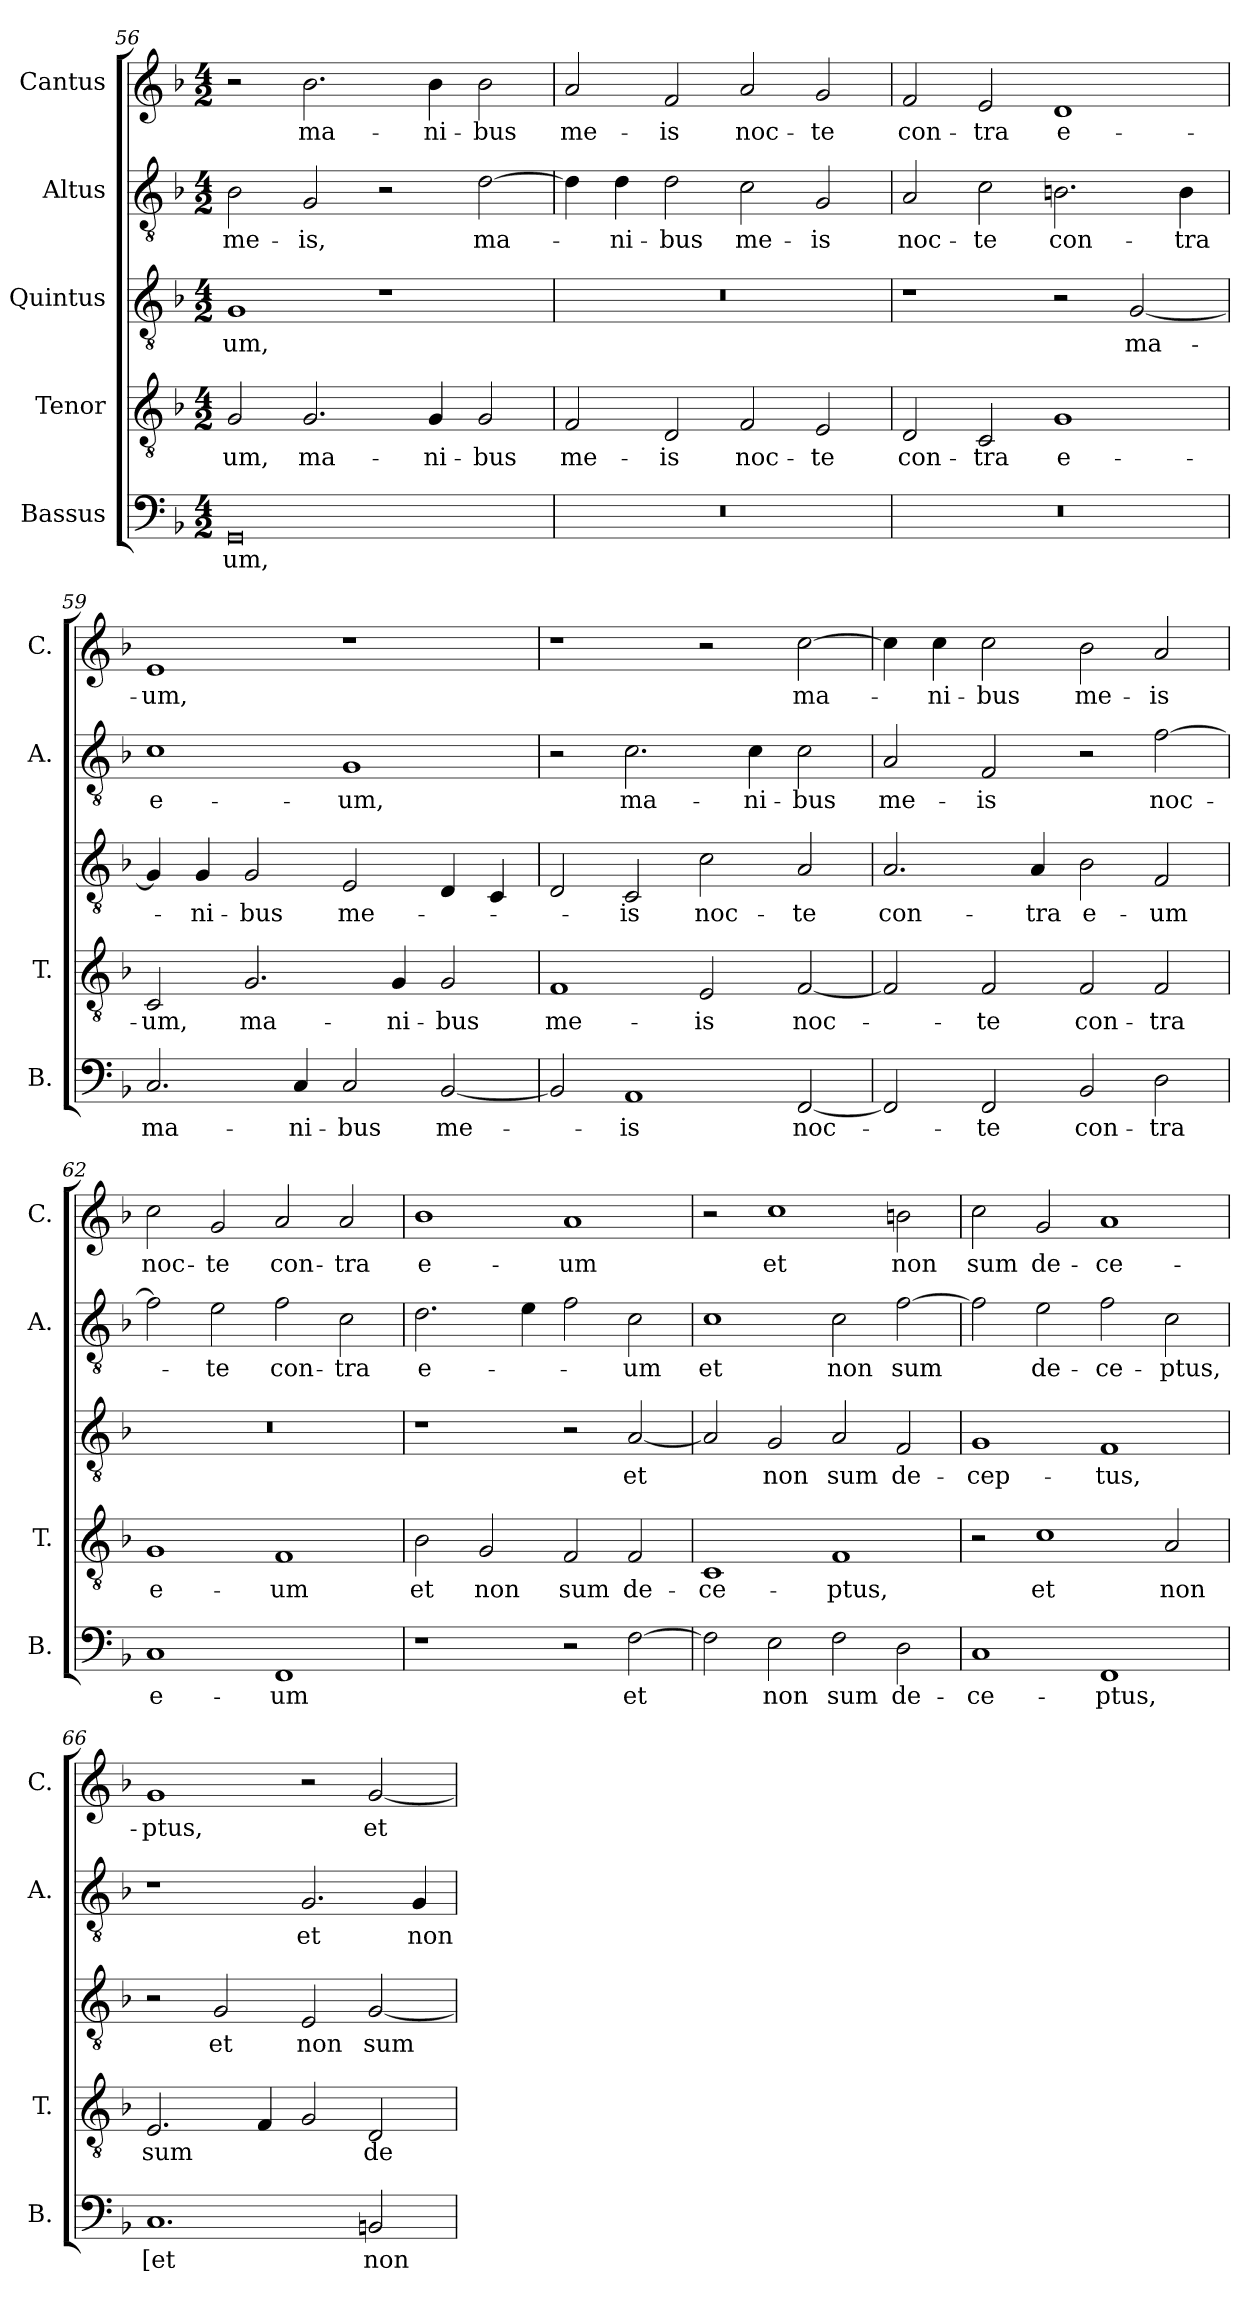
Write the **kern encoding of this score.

**kern	**text	**kern	**text	**kern	**text	**kern	**text	**kern	**text
*part5	*part5	*part4	*part4	*part3	*part3	*part2	*part2	*part1	*part1
*staff5	*staff5	*staff4	*staff4	*staff3	*staff3	*staff2	*staff2	*staff1	*staff1
*I"Bassus	*	*I"Tenor	*	*I"Quintus	*	*I"Altus	*	*I"Cantus	*
*I'B.	*	*I'T.	*	*	*	*I'A.	*	*I'C.	*
*clefF4	*	*clefGv2	*	*clefGv2	*	*clefGv2	*	*clefG2	*
*	*	*ITrd7c12	*	*ITrd7c12	*	*ITrd7c12	*	*	*
*k[b-]	*	*k[b-]	*	*k[b-]	*	*k[b-]	*	*k[b-]	*
*F:	*	*F:	*	*F:	*	*F:	*	*F:	*
*M4/2	*	*M4/2	*	*M4/2	*	*M4/2	*	*M4/2	*
=56	=56	=56	=56	=56	=56	=56	=56	=56	=56
!	!LO:LY:b	!	!LO:LY:b	!	!LO:LY:b	!	!LO:LY:b	!	!
0GG	-um,	2GG/	-um,	1GG	-um,	2BB-\	me-	2r	.
!	!	!	!LO:LY:b	!	!	!	!LO:LY:b	!	!LO:LY:b
.	.	2.GG/	ma-	.	.	2GG/	-is,	2.b-\	ma-
.	.	.	.	1r	.	2r	.	.	.
!	!	!	!LO:LY:b	!	!	!	!	!	!LO:LY:b
.	.	4GG/	-ni-	.	.	.	.	4b-\	-ni-
!	!	!	!LO:LY:b	!	!	!	!LO:LY:b	!	!LO:LY:b
.	.	2GG/	-bus	.	.	[>2D\	ma-	2b-\	-bus
=57	=57	=57	=57	=57	=57	=57	=57	=57	=57
!LO:N:vis=1	!	!	!LO:LY:b	!LO:N:vis=1	!	!	!	!	!LO:LY:b
0r	.	2FF/	me-	0r	.	4D\]	.	2a/	me-
!	!	!	!	!	!	!	!LO:LY:b	!	!
.	.	.	.	.	.	4D\	-ni-	.	.
!	!	!	!LO:LY:b	!	!	!	!LO:LY:b	!	!LO:LY:b
.	.	2DD/	-is	.	.	2D\	-bus	2f/	-is
!	!	!	!LO:LY:b	!	!	!	!LO:LY:b	!	!LO:LY:b
.	.	2FF/	noc-	.	.	2C\	me-	2a/	noc-
!	!	!	!LO:LY:b	!	!	!	!LO:LY:b	!	!LO:LY:b
.	.	2EE/	-te	.	.	2GG/	-is	2g/	-te
=58	=58	=58	=58	=58	=58	=58	=58	=58	=58
!LO:N:vis=1	!	!	!LO:LY:b	!	!	!	!LO:LY:b	!	!LO:LY:b
0r	.	2DD/	con-	1r	.	2AA/	noc-	2f/	con-
!	!	!	!LO:LY:b	!	!	!	!LO:LY:b	!	!LO:LY:b
.	.	2CC/	-tra	.	.	2C\	-te	2e/	-tra
!	!	!	!LO:LY:b	!	!	!	!LO:LY:b	!	!LO:LY:b
.	.	1GG	e-	2r	.	2.BBn\	con-	1d	e-
!	!	!	!	!	!LO:LY:b	!	!	!	!
.	.	.	.	[<2GG/	ma-	.	.	.	.
!	!	!	!	!	!	!	!LO:LY:b	!	!
.	.	.	.	.	.	4BB\	-tra	.	.
!!LO:PB:g=z
=59	=59	=59	=59	=59	=59	=59	=59	=59	=59
!	!LO:LY:b	!	!LO:LY:b	!	!	!	!LO:LY:b	!	!LO:LY:b
2.C/	ma-	2CC/	-um,	4GG/]	.	1C	e-	1e	-um,
!	!	!	!	!	!LO:LY:b	!	!	!	!
.	.	.	.	4GG/	-ni-	.	.	.	.
!	!	!	!LO:LY:b	!	!LO:LY:b	!	!	!	!
.	.	2.GG/	ma-	2GG/	-bus	.	.	.	.
!	!LO:LY:b	!	!	!	!	!	!	!	!
4C/	-ni-	.	.	.	.	.	.	.	.
!	!LO:LY:b	!	!	!	!LO:LY:b	!	!LO:LY:b	!	!
2C/	-bus	.	.	2EE/	me-	1GG	-um,	1r	.
!	!	!	!LO:LY:b	!	!	!	!	!	!
.	.	4GG/	-ni-	.	.	.	.	.	.
!	!LO:LY:b	!	!LO:LY:b	!	!	!	!	!	!
[<2BB-/	me-	2GG/	-bus	4DD/	.	.	.	.	.
.	.	.	.	4CC/	.	.	.	.	.
=60	=60	=60	=60	=60	=60	=60	=60	=60	=60
!	!	!	!LO:LY:b	!	!	!	!	!	!
2BB-/]	.	1FF	me-	2DD/	.	2r	.	1r	.
!	!LO:LY:b	!	!	!	!LO:LY:b	!	!LO:LY:b	!	!
1AA	-is	.	.	2CC/	-is	2.C\	ma-	.	.
!	!	!	!LO:LY:b	!	!LO:LY:b	!	!	!	!
.	.	2EE/	-is	2C\	noc-	.	.	2r	.
!	!	!	!	!	!	!	!LO:LY:b	!	!
.	.	.	.	.	.	4C\	-ni-	.	.
!	!LO:LY:b	!	!LO:LY:b	!	!LO:LY:b	!	!LO:LY:b	!	!LO:LY:b
[<2FF/	noc-	[<2FF/	noc-	2AA/	-te	2C\	-bus	[>2cc\	ma-
=61	=61	=61	=61	=61	=61	=61	=61	=61	=61
!	!	!	!	!	!LO:LY:b	!	!LO:LY:b	!	!
2FF/]	.	2FF/]	.	2.AA/	con-	2AA/	me-	4cc\]	.
!	!	!	!	!	!	!	!	!	!LO:LY:b
.	.	.	.	.	.	.	.	4cc\	-ni-
!	!LO:LY:b	!	!LO:LY:b	!	!	!	!LO:LY:b	!	!LO:LY:b
2FF/	-te	2FF/	-te	.	.	2FF/	-is	2cc\	-bus
!	!	!	!	!	!LO:LY:b	!	!	!	!
.	.	.	.	4AA/	-tra	.	.	.	.
!	!LO:LY:b	!	!LO:LY:b	!	!LO:LY:b	!	!	!	!LO:LY:b
2BB-/	con-	2FF/	con-	2BB-\	e-	2r	.	2b-\	me-
!	!LO:LY:b	!	!LO:LY:b	!	!LO:LY:b	!	!LO:LY:b	!	!LO:LY:b
2D\	-tra	2FF/	-tra	2FF/	-um	[>2F\	noc-	2a/	-is
=62	=62	=62	=62	=62	=62	=62	=62	=62	=62
!	!LO:LY:b	!	!LO:LY:b	!LO:N:vis=1	!	!	!	!	!LO:LY:b
1C	e-	1GG	e-	0r	.	2F\]	.	2cc\	noc-
!	!	!	!	!	!	!	!LO:LY:b	!	!LO:LY:b
.	.	.	.	.	.	2E\	-te	2g/	-te
!	!LO:LY:b	!	!LO:LY:b	!	!	!	!LO:LY:b	!	!LO:LY:b
1FF	-um	1FF	-um	.	.	2F\	con-	2a/	con-
!	!	!	!	!	!	!	!LO:LY:b	!	!LO:LY:b
.	.	.	.	.	.	2C\	-tra	2a/	-tra
=63	=63	=63	=63	=63	=63	=63	=63	=63	=63
!	!	!	!LO:LY:b	!	!	!	!LO:LY:b	!	!LO:LY:b
1r	.	2BB-\	et	1r	.	2.D\	e-	1b-	e-
!	!	!	!LO:LY:b	!	!	!	!	!	!
.	.	2GG/	non	.	.	.	.	.	.
.	.	.	.	.	.	4E\	.	.	.
!	!	!	!LO:LY:b	!	!	!	!	!	!LO:LY:b
2r	.	2FF/	sum	2r	.	2F\	.	1a	-um
!	!LO:LY:b	!	!LO:LY:b	!	!LO:LY:b	!	!LO:LY:b	!	!
[>2F\	et	2FF/	de-	[<2AA/	et	2C\	-um	.	.
!!LO:LB:g=z
=64	=64	=64	=64	=64	=64	=64	=64	=64	=64
!	!	!	!LO:LY:b	!	!	!	!LO:LY:b	!	!
2F\]	.	1CC	-ce-	2AA/]	.	1C	et	2r	.
!	!LO:LY:b	!	!	!	!LO:LY:b	!	!	!	!LO:LY:b
2E\	non	.	.	2GG/	non	.	.	1cc	et
!	!LO:LY:b	!	!LO:LY:b	!	!LO:LY:b	!	!LO:LY:b	!	!
2F\	sum	1FF	-ptus,	2AA/	sum	2C\	non	.	.
!	!LO:LY:b	!	!	!	!LO:LY:b	!	!LO:LY:b	!	!LO:LY:b
2D\	de-	.	.	2FF/	de-	[>2F\	sum	2bn\	non
=65	=65	=65	=65	=65	=65	=65	=65	=65	=65
!	!LO:LY:b	!	!	!	!LO:LY:b	!	!	!	!LO:LY:b
1C	-ce-	2r	.	1GG	-cep-	2F\]	.	2cc\	sum
!	!	!	!LO:LY:b	!	!	!	!LO:LY:b	!	!LO:LY:b
.	.	1C	et	.	.	2E\	de-	2g/	de-
!	!LO:LY:b	!	!	!	!LO:LY:b	!	!LO:LY:b	!	!LO:LY:b
1FF	-ptus,	.	.	1FF	-tus,	2F\	-ce-	1a	-ce-
!	!	!	!LO:LY:b	!	!	!	!LO:LY:b	!	!
.	.	2AA/	non	.	.	2C\	-ptus,	.	.
=66	=66	=66	=66	=66	=66	=66	=66	=66	=66
!	!LO:LY:b	!	!LO:LY:b	!	!	!	!	!	!LO:LY:b
1.C	[et	2.EE/	sum	2r	.	1r	.	1g	-ptus,
!	!	!	!	!	!LO:LY:b	!	!	!	!
.	.	.	.	2GG/	et	.	.	.	.
.	.	4FF/	.	.	.	.	.	.	.
!	!	!	!	!	!LO:LY:b	!	!LO:LY:b	!	!
.	.	2GG/	.	2EE/	non	2.GG/	et	2r	.
!	!LO:LY:b	!	!LO:LY:b	!	!LO:LY:b	!	!	!	!LO:LY:b
2BBn/	non	2DD/	de-	[<2GG/	sum	.	.	[<2g/	et
!	!	!	!	!	!	!	!LO:LY:b	!	!
.	.	.	.	.	.	4GG/	non	.	.
=	=	=	=	=	=	=	=	=	=
*-	*-	*-	*-	*-	*-	*-	*-	*-	*-
